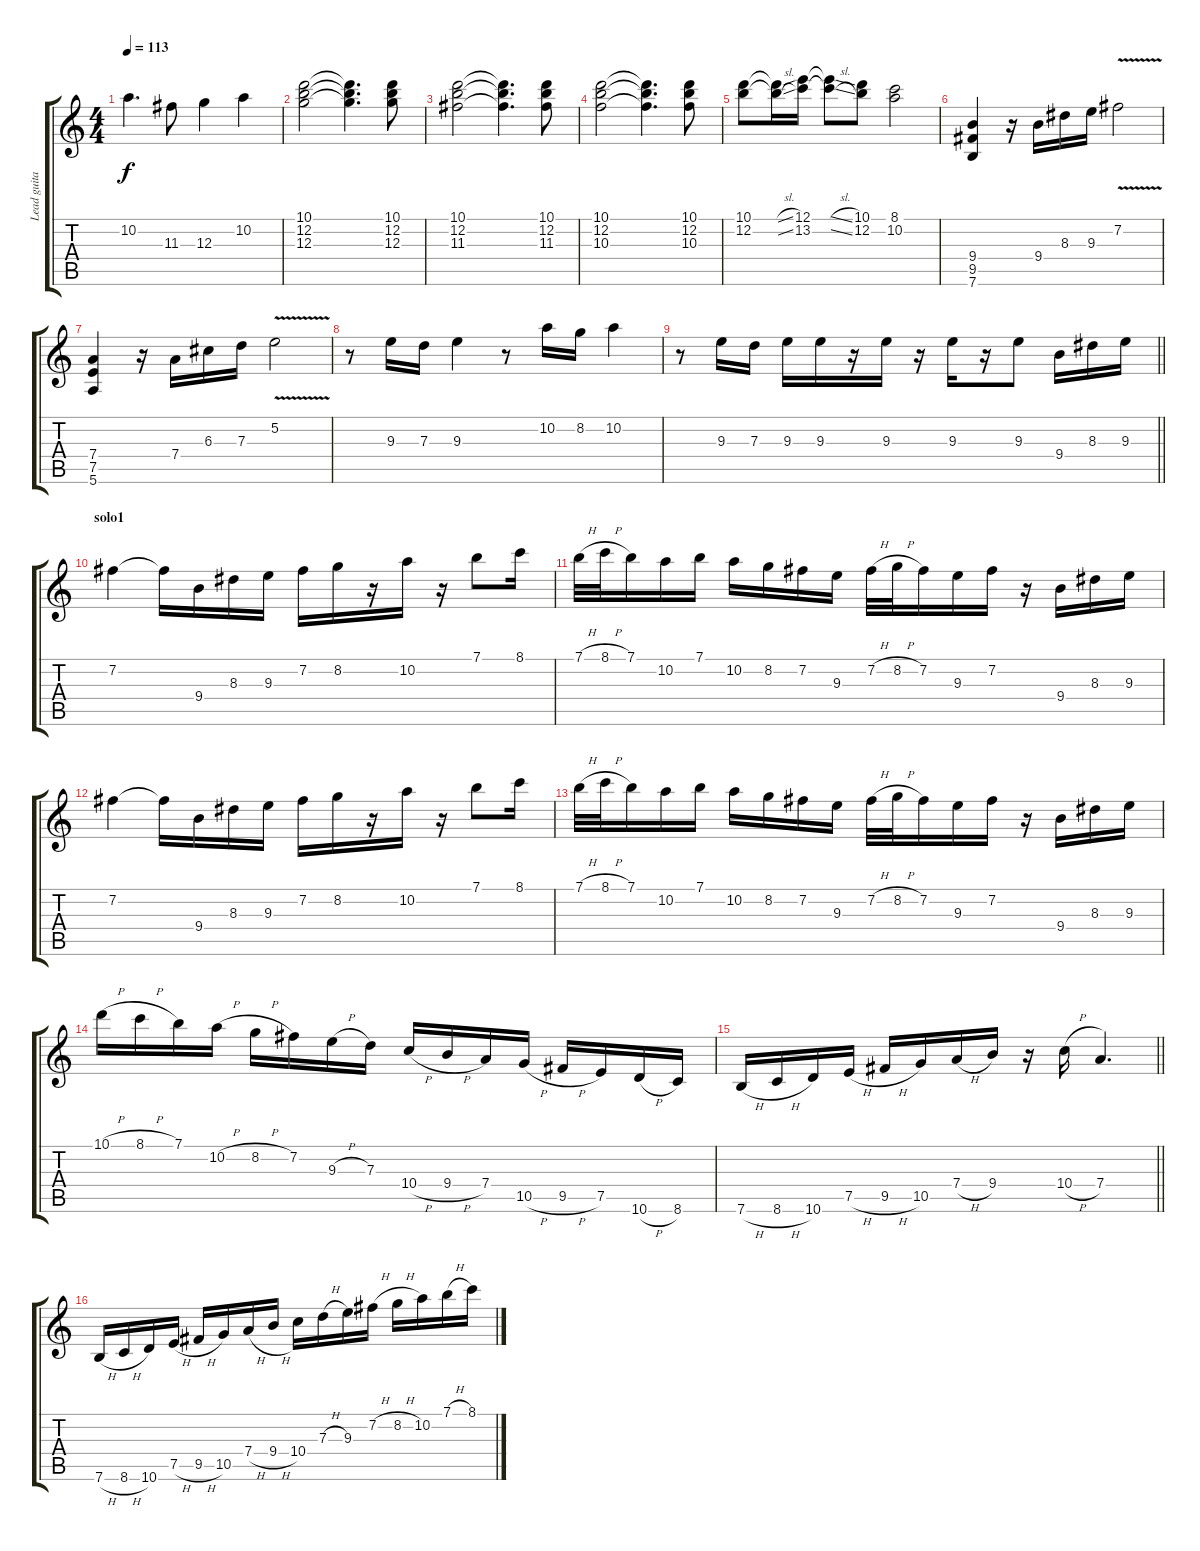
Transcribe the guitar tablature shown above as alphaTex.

\track ("Lead guitar 1" "Lead guita") {instrument overdrivenguitar}
\staff {score tabs}
\tuning (E4 B3 G3 D3 A2 E2) {hide}
\ts (4 4)
\tempo 113
\clef g2
\ks c
10.2.4{d dy f} 11.3.8 12.3.4 10.2.4 |
(10.1 12.2 12.3).2 (10.1{t} 12.2{t} 12.3{t}).4{d} (10.1 12.2 12.3).8 |
(10.1 12.2 11.3).2 (10.1{t} 12.2{t} 11.3{t}).4{d} (10.1 12.2 11.3).8 |
(10.1 12.2 10.3).2 (10.1{t} 12.2{t} 10.3{t}).4{d} (10.1 12.2 10.3).8 |
(10.1 12.2).8 (10.1{sl t} 12.2{sl t}).16 (12.1 13.2).16 (12.1{sl t} 13.2{sl t}).8 (10.1 12.2).8 (8.1 10.2).2 |
(9.4 9.5 7.6).4 r.16 9.4.16 8.3.16 9.3.16 7.2{v}.2 |
(7.4 7.5 5.6).4 r.16 7.4.16 6.3.16 7.3.16 5.2{v}.2 |
r.8 9.3.16 7.3.16 9.3.4 r.8 10.2.16 8.2.16 10.2.4 |
\barLineRight lightlight
r.8 9.3.16 7.3.16 9.3.16 9.3.16 r.16 9.3.16 r.16 9.3.16 r.16 9.3.8 9.4.16 8.3.16 9.3.16 |
\section ("" "solo1")
7.2.4 7.2{t}.16 9.4.16 8.3.16 9.3.16 7.2.16 8.2.16 r.16 10.2.16 r.16 7.1.8 8.1.16 |
7.1{h}.32 8.1{h}.32 7.1.16 10.2.16 7.1.16 10.2.16 8.2.16 7.2.16 9.3.16 7.2{h}.32 8.2{h}.32 7.2.16 9.3.16 7.2.16 r.16 9.4.16 8.3.16 9.3.16 |
7.2.4 7.2{t}.16 9.4.16 8.3.16 9.3.16 7.2.16 8.2.16 r.16 10.2.16 r.16 7.1.8 8.1.16 |
7.1{h}.32 8.1{h}.32 7.1.16 10.2.16 7.1.16 10.2.16 8.2.16 7.2.16 9.3.16 7.2{h}.32 8.2{h}.32 7.2.16 9.3.16 7.2.16 r.16 9.4.16 8.3.16 9.3.16 |
10.1{h}.16 8.1{h}.16 7.1.16 10.2{h}.16 8.2{h}.16 7.2.16 9.3{h}.16 7.3.16 10.4{h}.16 9.4{h}.16 7.4.16 10.5{h}.16 9.5{h}.16 7.5.16 10.6{h}.16 8.6.16 |
\barLineRight lightlight
7.6{h}.16 8.6{h}.16 10.6.16 7.5{h}.16 9.5{h}.16 10.5.16 7.4{h}.16 9.4.16 r.16 10.4{h}.16 7.4.4{d} |
7.6{h}.16 8.6{h}.16 10.6.16 7.5{h}.16 9.5{h}.16 10.5.16 7.4{h}.16 9.4{h}.16 10.4.16 7.3{h}.16 9.3.16 7.2{h}.16 8.2{h}.16 10.2.16 7.1{h}.16 8.1.16
